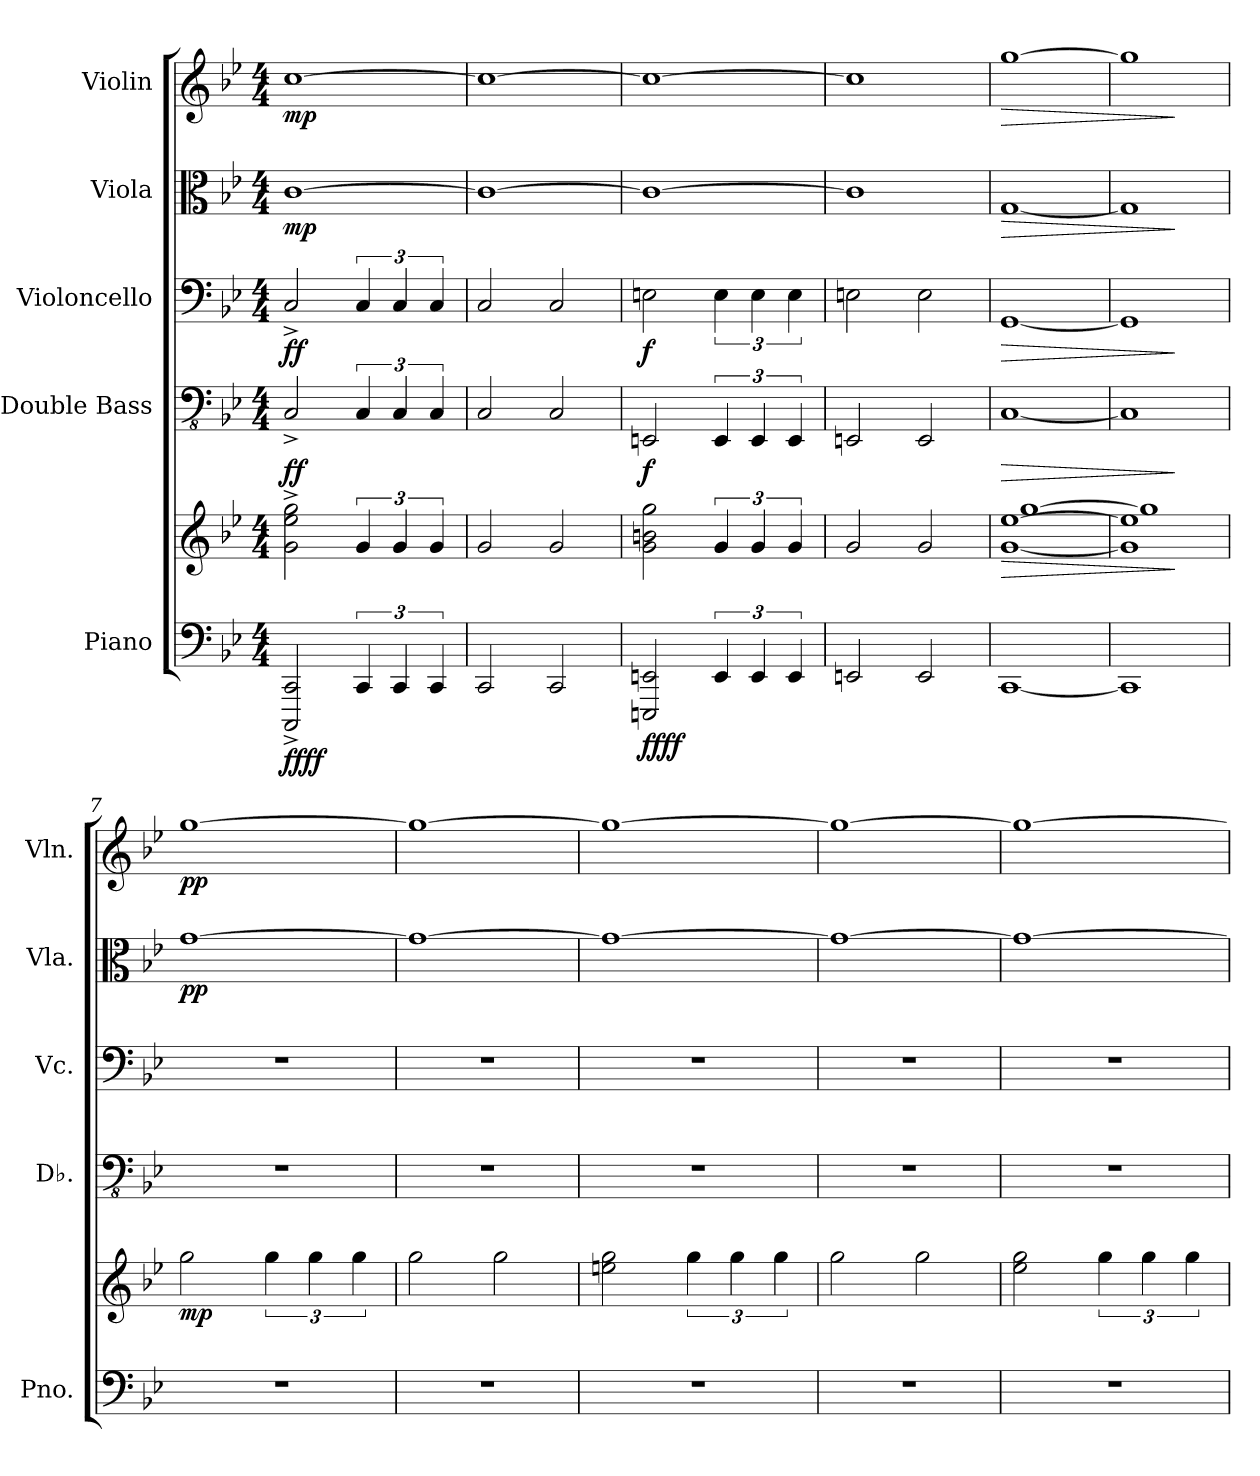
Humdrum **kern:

**kern	**kern	**dynam	**kern	**dynam	**kern	**dynam	**kern	**dynam	**kern	**dynam
*part5	*part5	*part5	*part4	*part4	*part3	*part3	*part2	*part2	*part1	*part1
*staff6	*staff5	*staff5/6	*staff4	*staff4	*staff3	*staff3	*staff2	*staff2	*staff1	*staff1
*I"Piano	*	*	*I"Double Bass	*	*I"Violoncello	*	*I"Viola	*	*I"Violin	*
*I'Pno.	*	*	*I'Db.	*	*I'Vc.	*	*I'Vla.	*	*I'Vln.	*
*clefF4	*clefG2	*	*clefFv4	*	*clefF4	*	*clefC3	*	*clefG2	*
*k[b-e-]	*k[b-e-]	*	*k[b-e-]	*	*k[b-e-]	*	*k[b-e-]	*	*k[b-e-]	*
*M4/4	*M4/4	*	*M4/4	*	*M4/4	*	*M4/4	*	*M4/4	*
*MM85	*MM85	*	*MM85	*	*MM85	*	*MM85	*	*MM85	*
=1	=1	=1	=1	=1	=1	=1	=1	=1	=1	=1
!	!	!LO:DY:b=2	!	!	!	!	!	!	!	!
!	!	!LO:DY:n=1:b	!	!LO:DY:b	!	!LO:DY:b	!	!LO:DY:b	!	!LO:DY:b
2CCC/^ 2CC/^	2g\^ 2ee-\^ 2gg\^	ff ff	2CC^/	ff	2C^/	ff	[1c	mp	[1cc	mp
6CC/	6g/	.	6CC/	.	6C/	.	.	.	.	.
6CC/	6g/	.	6CC/	.	6C/	.	.	.	.	.
6CC/	6g/	.	6CC/	.	6C/	.	.	.	.	.
=2	=2	=2	=2	=2	=2	=2	=2	=2	=2	=2
2CC/	2g/	.	2CC/	.	2C/	.	1c_	.	1cc_	.
2CC/	2g/	.	2CC/	.	2C/	.	.	.	.	.
=3	=3	=3	=3	=3	=3	=3	=3	=3	=3	=3
!	!	!LO:DY:b=2	!	!	!	!	!	!	!	!
!	!	!LO:DY:n=1:b	!	!	!	!	!	!	!	!
!	!	!LO:DY:n=2:b	!	!	!	!	!	!	!	!
!	!	!LO:DY:n=3:b	!	!LO:DY:b	!	!LO:DY:b	!	!	!	!
2EEEn/ 2EEn/	2g\ 2bn\ 2gg\	f f f f	2EEEn/	f	2En\	f	1c_	.	1cc_	.
6EE/	6g/	.	6EEE/	.	6E\	.	.	.	.	.
6EE/	6g/	.	6EEE/	.	6E\	.	.	.	.	.
6EE/	6g/	.	6EEE/	.	6E\	.	.	.	.	.
=4	=4	=4	=4	=4	=4	=4	=4	=4	=4	=4
2EEn/	2g/	.	2EEEn/	.	2En\	.	1c]	.	1cc]	.
2EE/	2g/	.	2EEE/	.	2E\	.	.	.	.	.
=5	=5	=5	=5	=5	=5	=5	=5	=5	=5	=5
!	!	!LO:HP:b	!	!LO:HP:b	!	!LO:HP:b	!	!LO:HP:b	!	!LO:HP:b
*	*^	*	*	*	*	*	*	*	*	*
*	*	*^	*	*	*	*	*	*	*	*	*
[1CC	[1ee-	[1g	[1gg	>	[1CC	>	[1GG	>	[1G	>	[1gg	>
!!LO:PB:g=z
=6	=6	=6	=6	=6	=6	=6	=6	=6	=6	=6	=6	=6
1CC]	1ee-]	1g]	1gg]	.	1CC]	.	1GG]	.	1G]	.	1gg]	.
*	*v	*v	*v	*	*	*	*	*	*	*	*	*
.	.	]	.	]	.	]	.	]	.	]
=7	=7	=7	=7	=7	=7	=7	=7	=7	=7	=7
!	!	!LO:DY:b	!	!	!	!	!	!LO:DY:b	!	!LO:DY:b
1r	2gg\	mp	1r	.	1r	.	[1g	pp	[1gg	pp
.	6gg\	.	.	.	.	.	.	.	.	.
.	6gg\	.	.	.	.	.	.	.	.	.
.	6gg\	.	.	.	.	.	.	.	.	.
=8	=8	=8	=8	=8	=8	=8	=8	=8	=8	=8
1r	2gg\	.	1r	.	1r	.	1g_	.	1gg_	.
.	2gg\	.	.	.	.	.	.	.	.	.
=9	=9	=9	=9	=9	=9	=9	=9	=9	=9	=9
1r	2een\ 2gg\	.	1r	.	1r	.	1g_	.	1gg_	.
.	6gg\	.	.	.	.	.	.	.	.	.
.	6gg\	.	.	.	.	.	.	.	.	.
.	6gg\	.	.	.	.	.	.	.	.	.
=10	=10	=10	=10	=10	=10	=10	=10	=10	=10	=10
1r	2gg\	.	1r	.	1r	.	1g_	.	1gg_	.
.	2gg\	.	.	.	.	.	.	.	.	.
=11	=11	=11	=11	=11	=11	=11	=11	=11	=11	=11
1r	2ee-\ 2gg\	.	1r	.	1r	.	1g_	.	1gg_	.
.	6gg\	.	.	.	.	.	.	.	.	.
.	6gg\	.	.	.	.	.	.	.	.	.
.	6gg\	.	.	.	.	.	.	.	.	.
=	=	=	=	=	=	=	=	=	=	=
*-	*-	*-	*-	*-	*-	*-	*-	*-	*-	*-
